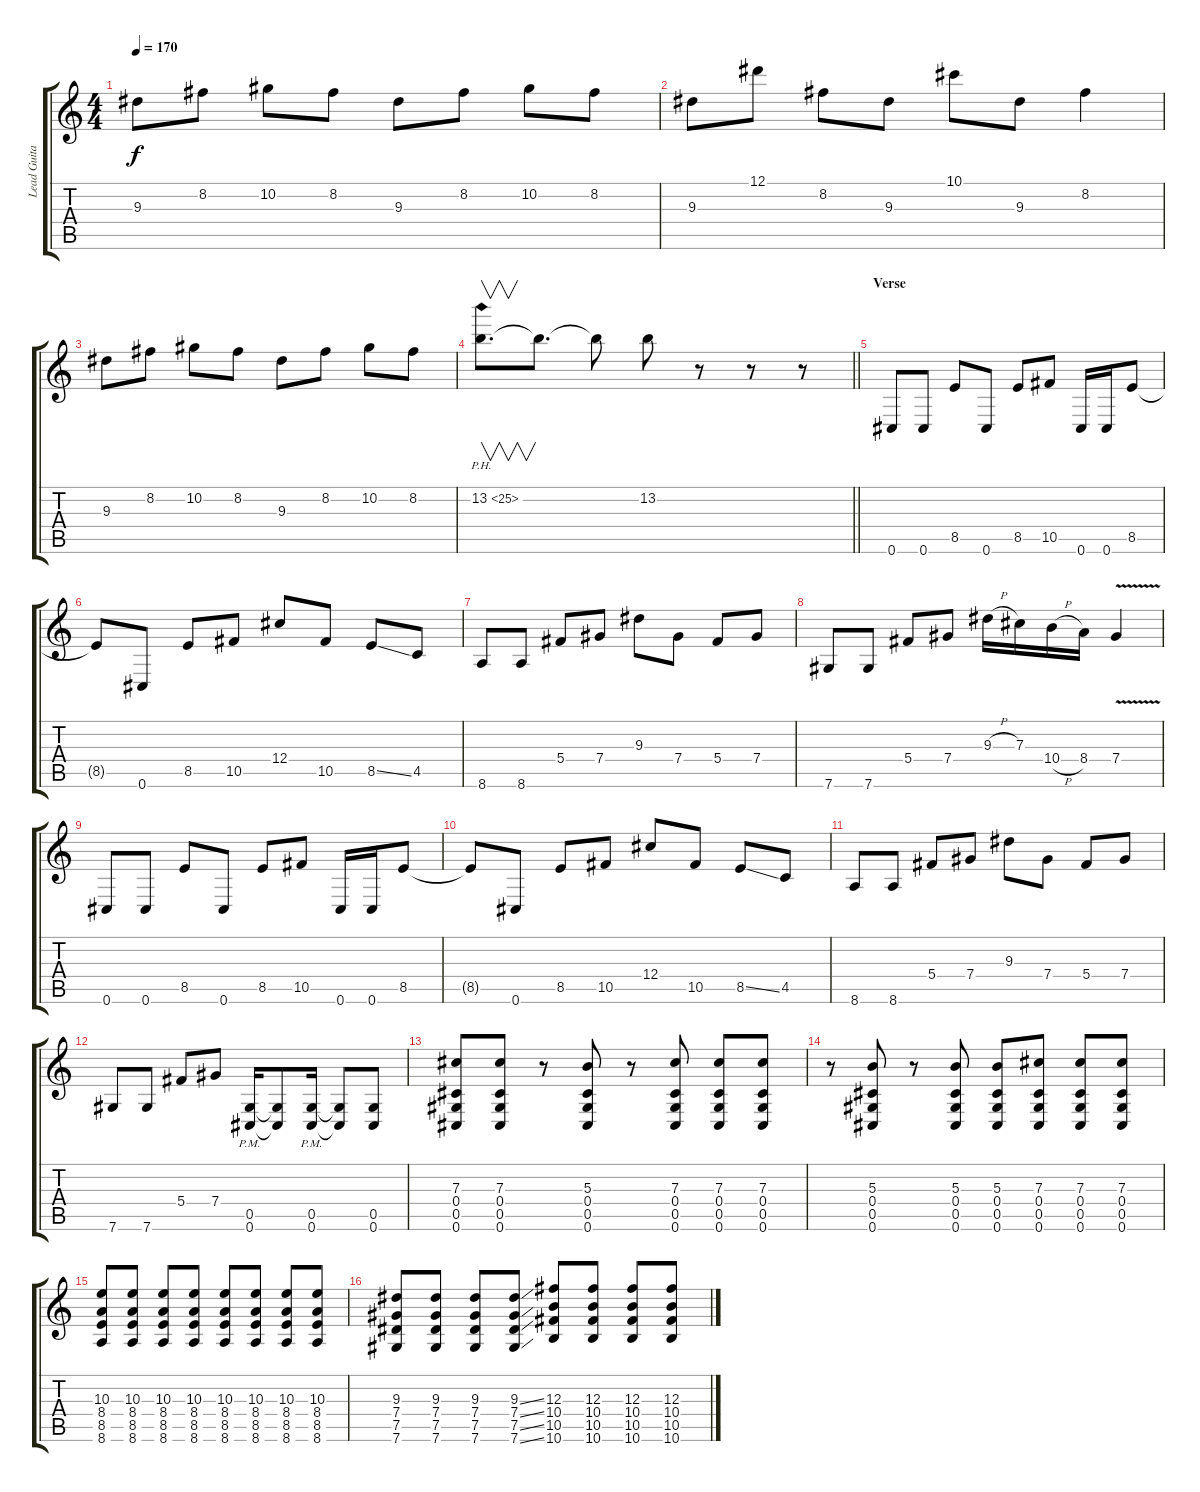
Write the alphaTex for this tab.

\track ("Lead Guitar II" "Lead Guita") {instrument distortionguitar}
\staff {score tabs}
\tuning (Eb4 Bb3 Gb3 Db3 Ab2 Db2) {hide}
\ts (4 4)
\tempo 170
\clef g2
\ks c
9.3.8{dy f} 8.2.8 10.2.8 8.2.8 9.3.8 8.2.8 10.2.8 8.2.8 |
9.3.8 12.1.8 8.2.8 9.3.8 10.1.8 9.3.8 8.2.4 |
9.3.8 8.2.8 10.2.8 8.2.8 9.3.8 8.2.8 10.2.8 8.2.8 |
\barLineRight lightlight
13.2{ph 12}.8{v d} 13.2{t}.8{d} 13.2{t}.8 13.2.8 r.8 r.8 r.8 |
\section ("" "Verse")
0.6.8 0.6.8 8.5.8 0.6.8 8.5.8 10.5.8 0.6.16 0.6.16 8.5.8 |
8.5{t}.8 0.6.8 8.5.8 10.5.8 12.4.8 10.5.8 8.5{ss}.8 4.5.8 |
8.6.8 8.6.8 5.4.8 7.4.8 9.3.8 7.4.8 5.4.8 7.4.8 |
7.6.8 7.6.8 5.4.8 7.4.8 9.3{h}.16 7.3.16 10.4{h}.16 8.4.16 7.4{v}.4 |
0.6.8 0.6.8 8.5.8 0.6.8 8.5.8 10.5.8 0.6.16 0.6.16 8.5.8 |
8.5{t}.8 0.6.8 8.5.8 10.5.8 12.4.8 10.5.8 8.5{ss}.8 4.5.8 |
8.6.8 8.6.8 5.4.8 7.4.8 9.3.8 7.4.8 5.4.8 7.4.8 |
7.6.8 7.6.8 5.4.8 7.4.8 (0.5{pm} 0.6{pm}).16 (0.5{t} 0.6{t}).8 (0.5{pm} 0.6{pm}).16 (0.5{t} 0.6{t}).8 (0.5 0.6).8 |
(7.3 0.4 0.5 0.6).8 (7.3 0.4 0.5 0.6).8 r.8 (5.3 0.4 0.5 0.6).8 r.8 (7.3 0.4 0.5 0.6).8 (7.3 0.4 0.5 0.6).8 (7.3 0.4 0.5 0.6).8 |
r.8 (5.3 0.4 0.5 0.6).8 r.8 (5.3 0.4 0.5 0.6).8 (5.3 0.4 0.5 0.6).8 (7.3 0.4 0.5 0.6).8 (7.3 0.4 0.5 0.6).8 (7.3 0.4 0.5 0.6).8 |
(10.3 8.4 8.5 8.6).8 (10.3 8.4 8.5 8.6).8 (10.3 8.4 8.5 8.6).8 (10.3 8.4 8.5 8.6).8 (10.3 8.4 8.5 8.6).8 (10.3 8.4 8.5 8.6).8 (10.3 8.4 8.5 8.6).8 (10.3 8.4 8.5 8.6).8 |
(9.3 7.4 7.5 7.6).8 (9.3 7.4 7.5 7.6).8 (9.3 7.4 7.5 7.6).8 (9.3{ss} 7.4{ss} 7.5{ss} 7.6{ss}).8 (12.3 10.4 10.5 10.6).8 (12.3 10.4 10.5 10.6).8 (12.3 10.4 10.5 10.6).8 (12.3 10.4 10.5 10.6).8
